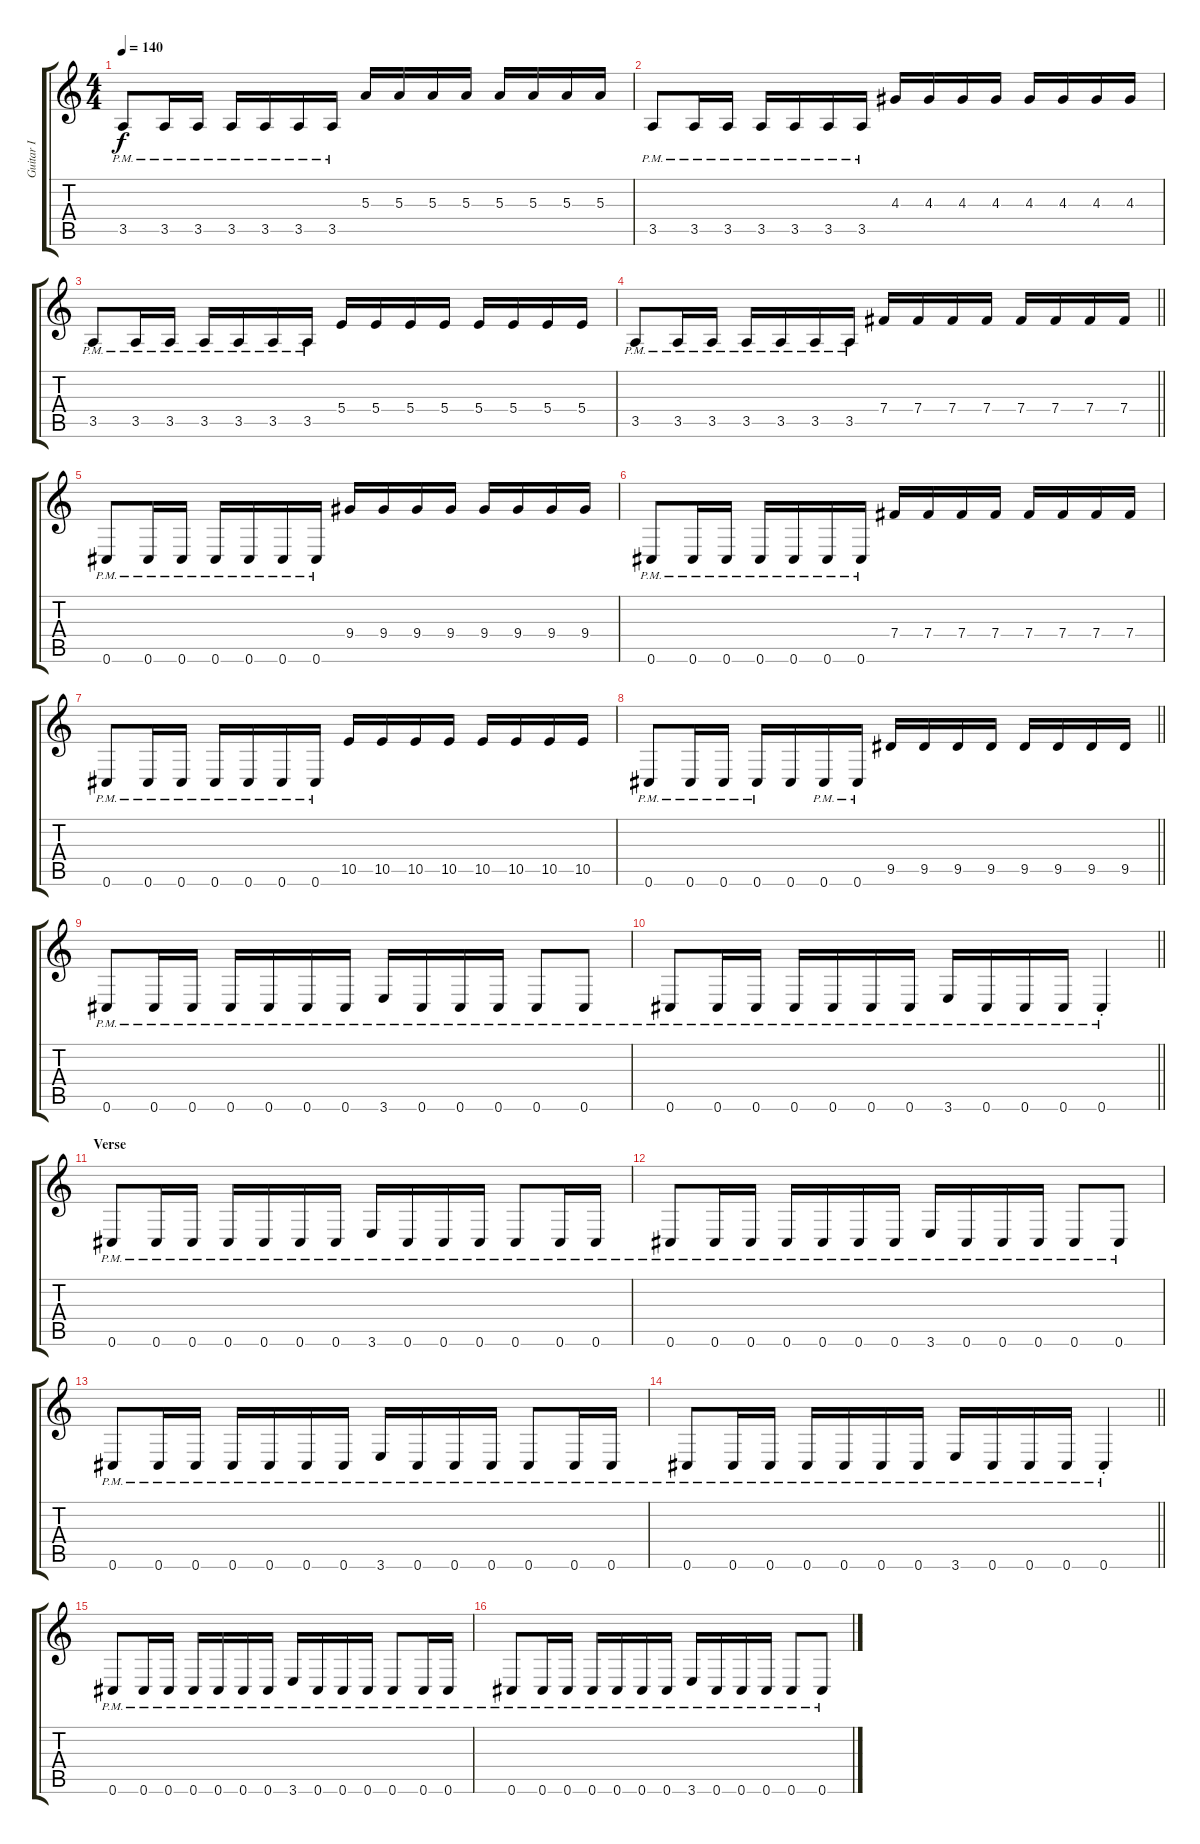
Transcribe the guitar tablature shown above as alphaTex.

\track ("Guitar I" "Guitar I") {instrument distortionguitar}
\staff {score tabs}
\tuning (Db4 Ab3 E3 B2 Gb2 Db2) {hide}
\ts (4 4)
\section ("" "")
\tempo 140
\clef g2
\ks c
3.5{pm}.8{dy f volume 11} 3.5{pm}.16 3.5{pm}.16 3.5{pm}.16 3.5{pm}.16 3.5{pm}.16 3.5{pm}.16 5.3.16 5.3.16 5.3.16 5.3.16 5.3.16 5.3.16 5.3.16 5.3.16 |
3.5{pm}.8 3.5{pm}.16 3.5{pm}.16 3.5{pm}.16 3.5{pm}.16 3.5{pm}.16 3.5{pm}.16 4.3.16 4.3.16 4.3.16 4.3.16 4.3.16 4.3.16 4.3.16 4.3.16 |
3.5{pm}.8 3.5{pm}.16 3.5{pm}.16 3.5{pm}.16 3.5{pm}.16 3.5{pm}.16 3.5{pm}.16 5.4.16 5.4.16 5.4.16 5.4.16 5.4.16 5.4.16 5.4.16 5.4.16 |
\barLineRight lightlight
3.5{pm}.8 3.5{pm}.16 3.5{pm}.16 3.5{pm}.16 3.5{pm}.16 3.5{pm}.16 3.5{pm}.16 7.4.16 7.4.16 7.4.16 7.4.16 7.4.16 7.4.16 7.4.16 7.4.16 |
\section ("" "")
0.6{pm}.8 0.6{pm}.16 0.6{pm}.16 0.6{pm}.16 0.6{pm}.16 0.6{pm}.16 0.6{pm}.16 9.4.16 9.4.16 9.4.16 9.4.16 9.4.16 9.4.16 9.4.16 9.4.16 |
0.6{pm}.8 0.6{pm}.16 0.6{pm}.16 0.6{pm}.16 0.6{pm}.16 0.6{pm}.16 0.6{pm}.16 7.4.16 7.4.16 7.4.16 7.4.16 7.4.16 7.4.16 7.4.16 7.4.16 |
0.6{pm}.8 0.6{pm}.16 0.6{pm}.16 0.6{pm}.16 0.6{pm}.16 0.6{pm}.16 0.6{pm}.16 10.5.16 10.5.16 10.5.16 10.5.16 10.5.16 10.5.16 10.5.16 10.5.16 |
\barLineRight lightlight
0.6{pm}.8 0.6{pm}.16 0.6{pm}.16 0.6{pm}.16 0.6.16 0.6{pm}.16 0.6{pm}.16 9.5.16 9.5.16 9.5.16 9.5.16 9.5.16 9.5.16 9.5.16 9.5.16 |
\section ("" "")
0.6{pm}.8{volume 15} 0.6{pm}.16 0.6{pm}.16 0.6{pm}.16 0.6{pm}.16 0.6{pm}.16 0.6{pm}.16 3.6{pm}.16 0.6{pm}.16 0.6{pm}.16 0.6{pm}.16 0.6{pm}.8 0.6{pm}.8 |
\barLineRight lightlight
0.6{pm}.8 0.6{pm}.16 0.6{pm}.16 0.6{pm}.16 0.6{pm}.16 0.6{pm}.16 0.6{pm}.16 3.6{pm}.16 0.6{pm}.16 0.6{pm}.16 0.6{pm}.16 0.6{pm st}.4 |
\section ("" "Verse")
0.6{pm}.8{volume 15} 0.6{pm}.16 0.6{pm}.16 0.6{pm}.16 0.6{pm}.16 0.6{pm}.16 0.6{pm}.16 3.6{pm}.16 0.6{pm}.16 0.6{pm}.16 0.6{pm}.16 0.6{pm}.8 0.6{pm}.16 0.6{pm}.16 |
0.6{pm}.8 0.6{pm}.16 0.6{pm}.16 0.6{pm}.16 0.6{pm}.16 0.6{pm}.16 0.6{pm}.16 3.6{pm}.16 0.6{pm}.16 0.6{pm}.16 0.6{pm}.16 0.6{pm}.8 0.6{pm}.8 |
0.6{pm}.8 0.6{pm}.16 0.6{pm}.16 0.6{pm}.16 0.6{pm}.16 0.6{pm}.16 0.6{pm}.16 3.6{pm}.16 0.6{pm}.16 0.6{pm}.16 0.6{pm}.16 0.6{pm}.8 0.6{pm}.16 0.6{pm}.16 |
\barLineRight lightlight
0.6{pm}.8 0.6{pm}.16 0.6{pm}.16 0.6{pm}.16 0.6{pm}.16 0.6{pm}.16 0.6{pm}.16 3.6{pm}.16 0.6{pm}.16 0.6{pm}.16 0.6{pm}.16 0.6{pm st}.4 |
\section ("" "")
0.6{pm}.8 0.6{pm}.16 0.6{pm}.16 0.6{pm}.16 0.6{pm}.16 0.6{pm}.16 0.6{pm}.16 3.6{pm}.16 0.6{pm}.16 0.6{pm}.16 0.6{pm}.16 0.6{pm}.8 0.6{pm}.16 0.6{pm}.16 |
0.6{pm}.8 0.6{pm}.16 0.6{pm}.16 0.6{pm}.16 0.6{pm}.16 0.6{pm}.16 0.6{pm}.16 3.6{pm}.16 0.6{pm}.16 0.6{pm}.16 0.6{pm}.16 0.6{pm}.8 0.6{pm}.8
